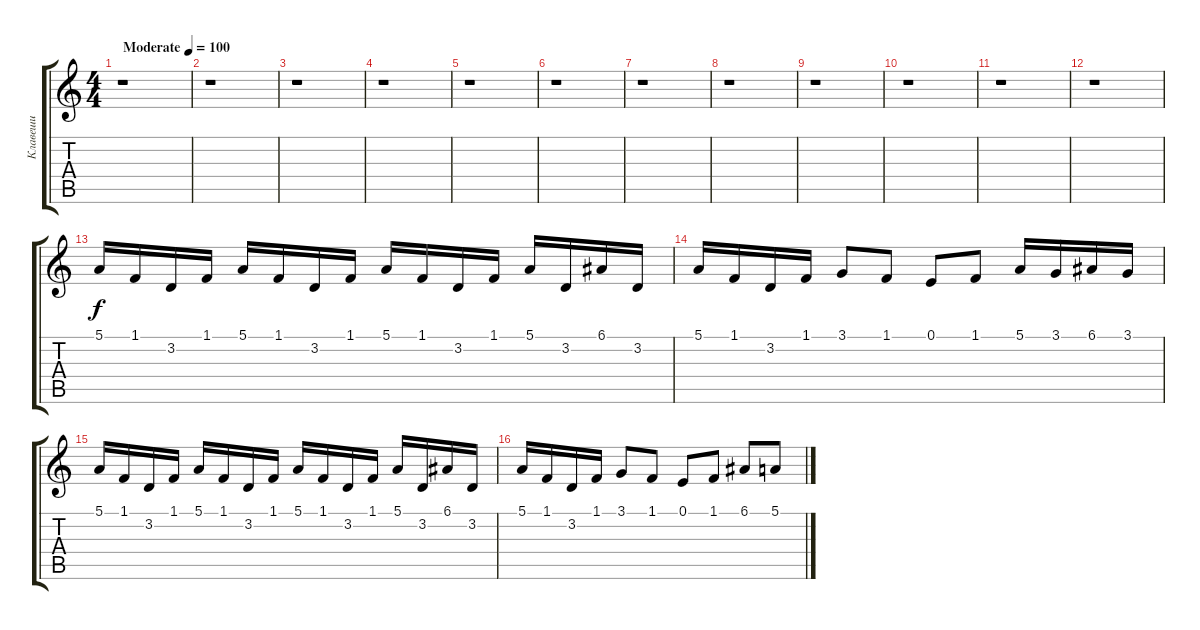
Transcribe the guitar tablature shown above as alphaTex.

\track ("Клавеши" "Клавеши") {instrument musicbox}
\staff {score tabs}
\tuning (E4 B3 G3 D3 A2 E2) {hide}
\ts (4 4)
\tempo (100 "Moderate")
\clef g2
\ks c
r.1{dy f instrument musicbox} |
r.1 |
r.1 |
r.1 |
r.1 |
r.1 |
r.1 |
r.1 |
r.1 |
r.1 |
r.1 |
r.1 |
5.1.16{volume 10 instrument musicbox} 1.1.16 3.2.16 1.1.16 5.1.16 1.1.16 3.2.16 1.1.16 5.1.16 1.1.16 3.2.16 1.1.16 5.1.16 3.2.16 6.1.16 3.2.16 |
5.1.16 1.1.16 3.2.16 1.1.16 3.1.8 1.1.8 0.1.8 1.1.8 5.1.16 3.1.16 6.1.16 3.1.16 |
5.1.16 1.1.16 3.2.16 1.1.16 5.1.16 1.1.16 3.2.16 1.1.16 5.1.16 1.1.16 3.2.16 1.1.16 5.1.16 3.2.16 6.1.16 3.2.16 |
5.1.16 1.1.16 3.2.16 1.1.16 3.1.8 1.1.8 0.1.8 1.1.8 6.1.8 5.1.8
